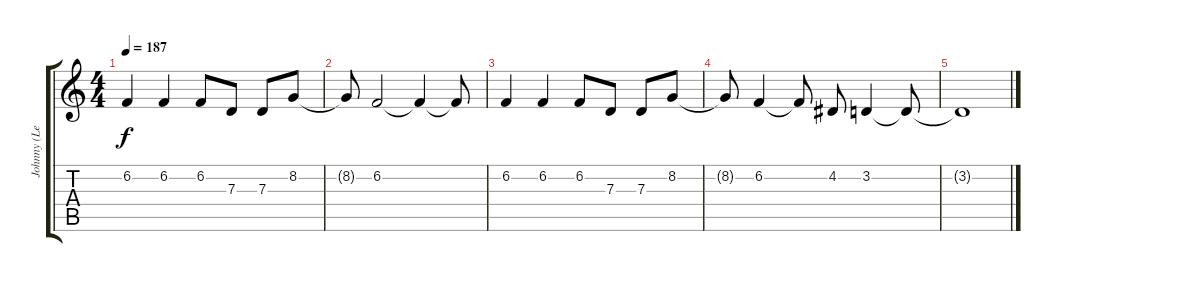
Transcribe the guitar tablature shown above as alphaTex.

\track ("Johnny (Lead vocals)" "Johnny (Le") {instrument electricgrandpiano}
\staff {score tabs}
\tuning (E4 B3 G3 D3 A2 E2) {hide}
\ts (4 4)
\tempo 187
\clef g2
\ks c
6.2.4{dy f} 6.2.4 6.2.8 7.3.8 7.3.8 8.2.8 |
8.2{t}.8 6.2.2 6.2{t}.4 6.2{t}.8 |
6.2.4 6.2.4 6.2.8 7.3.8 7.3.8 8.2.8 |
8.2{t}.8 6.2.4 6.2{t}.8 4.2.8 3.2.4 3.2{t}.8 |
3.2{t}.1
